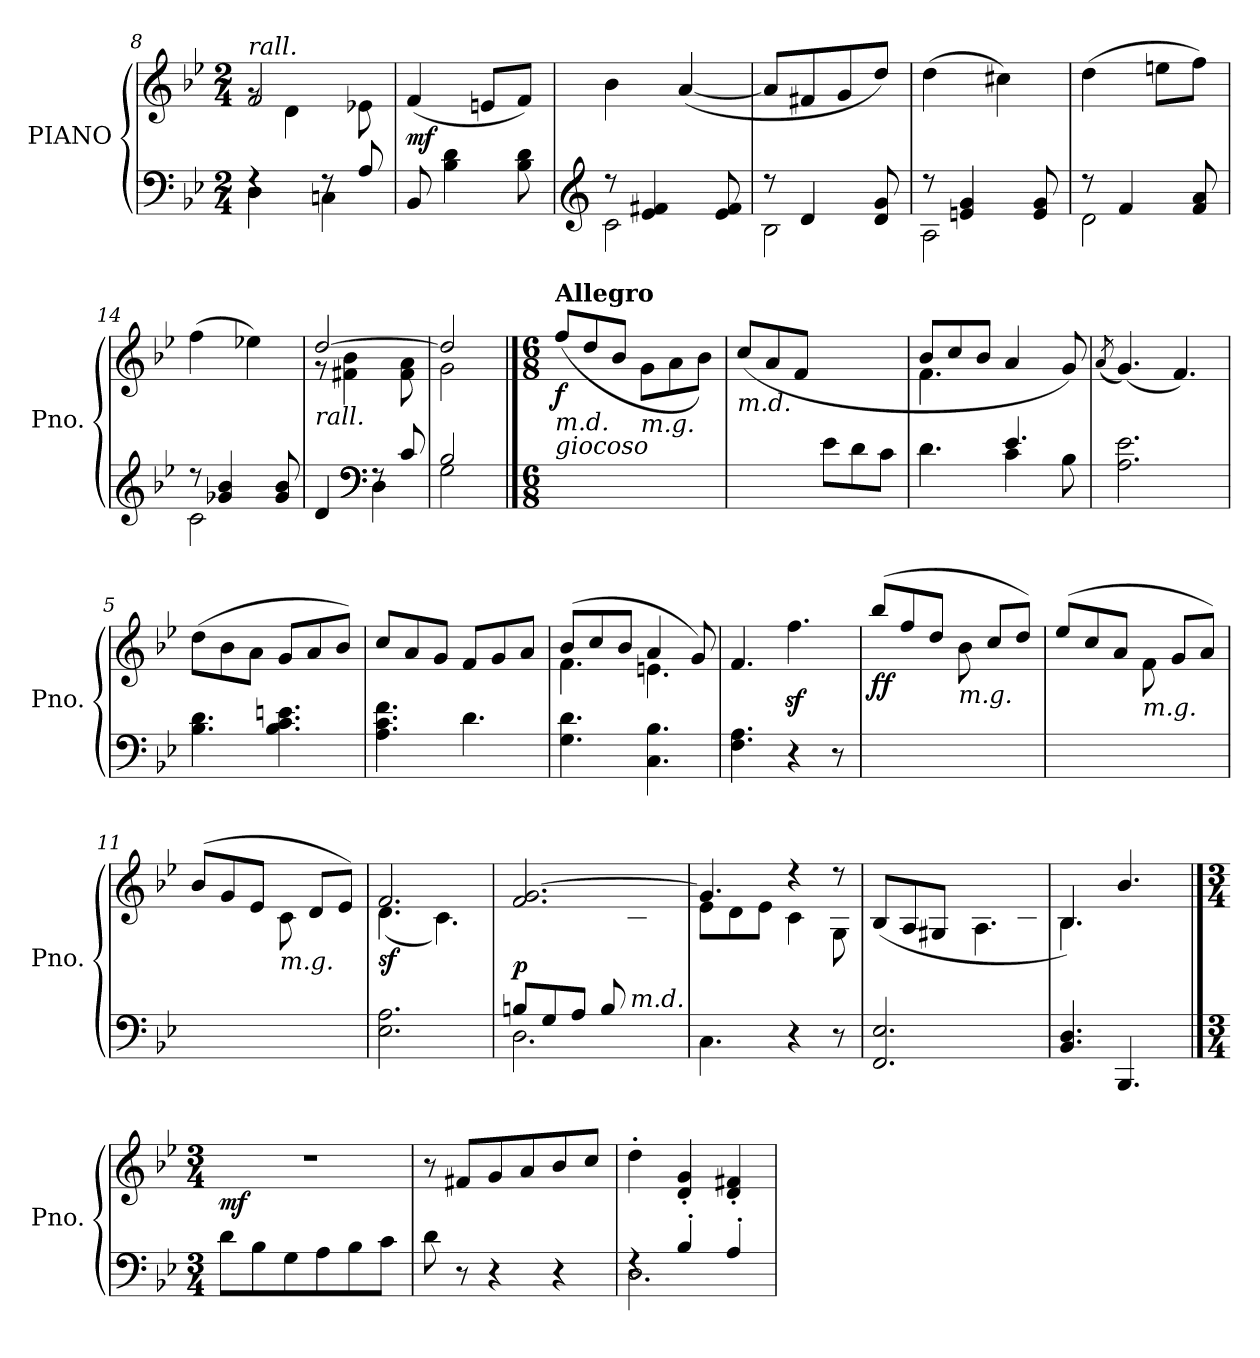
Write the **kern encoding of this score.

**kern	**kern	**dynam
*part1	*part1	*part1
*staff2	*staff1	*staff1/2
*I"PIANO	*	*
*I'Pno.	*	*
*clefF4	*clefG2	*
*k[b-e-]	*k[b-e-]	*
*M2/4	*M2/4	*
=8	=8	=8
*^	*^	*
!	!	!LO:TX:a:i:t=rall.	!	!
4rF	4D\	2f/	8rg	.
.	.	.	4d\	.
8rF	4Cn\	.	.	.
8A/	.	.	8e-X\	.
*v	*v	*	*	*
=9	=9	=9	=9
!	!LO:TX:a:i:t=a tempo	!	!
!	!	!	!LO:DY:b
*	*v	*v	*
8BB-/	(<4f/	mf
4B-\ 4d\	.	.
.	8en/L	.
8B-\ 8d\	8f/J)	.
=10	=10	=10
*clefG2	*	*
*^	*	*
8r	2c\	4b-\	.
4e-/ 4f#X/	.	.	.
.	.	(<[4a/	.
8e-/ 8f#/	.	.	.
!!LO:PB:g=z
=11	=11	=11	=11
8r	2B-\	8a/L]	.
4d/	.	8f#X/	.
.	.	8g/	.
8d/ 8g/	.	8dd/J)	.
=12	=12	=12	=12
8r	2A\	(>4dd\	.
4en/ 4g/	.	.	.
.	.	4cc#X\)	.
8e/ 8g/	.	.	.
=13	=13	=13	=13
8r	2d\	(>4dd\	.
4f/	.	.	.
.	.	8een\L	.
8f/ 8a/	.	8ff\J)	.
=14	=14	=14	=14
8r	2c\	(>4ff\	.
4g-X/ 4b-/	.	.	.
.	.	4ee-X\)	.
8g-/ 8b-/	.	.	.
=15	=15	=15	=15
*	*	*^	*
!	!	!LO:TX:b:i:t=rall.	!	!
4ryy	4d/	[2dd/	8r	.
.	.	.	4f#X\ 4b-\	.
*clefF4	*	*	*	*
8rF	4D\	.	.	.
8c/	.	.	8f#\ 8a\	.
=16	=16	=16	=16	=16
2B-/	2G\	2dd/]	2g\	.
*v	*v	*	*	*
!!LO:LB:g=z	!!
==1	==1	==1	==1
*M6/8	*M6/8	*	*
*^	*	*	*
!	!	!LO:TX:a:B:t=Allegro	!	!
!	!	!LO:TX:b:i:t=m.d.	!	!
!	!	!LO:TX:b:i:t=giocoso	!	!
!	!	!	!	!LO:DY:b
*v	*v	*	*	*
4.ryy	(>8ff/L	4.ryy	f
.	8dd/	.	.
.	8b-/J	.	.
!	!LO:TX:b:i:t=m.g.	!	!
4.ryy	4.ryy	8g\L	.
.	.	8a\	.
.	.	8b-\J)	.
=2	=2	=2	=2
*^	*	*	*
!	!	!LO:TX:b:i:t=m.d.	!	!
4.ryy	4.ryy	4ryy	(>8cc>/L	.
.	.	.	8a>/	.
.	.	8ryy	8f>/J	.
8e-<\L	8ryy	4.ryy	4.ryy	.
8d\	4ryy	.	.	.
(<8c<\J	.	.	.	.
=3	=3	=3	=3	=3
4.d\	4.ryy	8b-/L	4.f\	.
.	.	8cc/	.	.
.	.	8b-/J	.	.
4.e-/	4c\	4a/	8ryy	.
.	.	.	4ryy	.
.	8B-\	8g/)	.	.
*v	*v	*	*	*
*	*v	*v	*
!!LO:LB:g=z
=4	=4	=4
.	(<8qa/	.
2.A\ 2.e-\	(<4.g/)	.
.	4.f/)	.
=5	=5	=5
4.B-\ 4.d\	(>8dd\L	.
.	8b-\	.
.	8a\J	.
4.B-\ 4.c\ 4.en\	8g/L	.
.	8a/	.
.	8b-/J)	.
=6	=6	=6
4.A\ 4.c\ 4.f\	8cc/L	.
.	8a/	.
.	8g/J	.
4.d\	8f/L	.
.	8g/	.
.	8a/J)	.
=7	=7	=7
*	*^	*
4.G\ 4.d\	(>8b-/L	4.f\	.
.	8cc/	.	.
.	8b-/J	.	.
4.C\ 4.B-\	4a/	4.en\	.
.	8g/)	.	.
*	*v	*v	*
!!LO:LB:g=z
=8	=8	=8
4.F\ 4.A\	4.f/	.
4r	4.ffz<\	.
8r	.	.
=9	=9	=9
!	!	!LO:DY:b
2.ryy	(>8bb-/L	ff
.	8ff/	.
.	8dd/J	.
!	!LO:TX:b:i:t=m.g.	!
.	8b-<\	.
.	8cc/L	.
.	8dd/J)	.
=10	=10	=10
2.ryy	(>8ee-/L	.
.	8cc/	.
.	8a/J	.
!	!LO:TX:b:i:t=m.g.	!
.	8f<\	.
.	8g/L	.
.	8a/J)	.
=11	=11	=11
2.ryy	(>8b-/L	.
.	8g/	.
.	8e-/J	.
!	!LO:TX:b:i:t=m.g.	!
.	8c<\	.
.	8d/L	.
.	8e-/J)	.
!!LO:LB:g=z
=12	=12	=12
*	*^	*
!	!	!	!LO:DY:b
2.E-\ 2.A\	2.f/	(<4.d\	sf
.	.	4.c\)	.
=13	=13	=13	=13
*^	*	*	*
!	!	!	!	!LO:DY:b
(<8Bn/L	2.D\	2.f/ [2.g/	2ryy	p
8G/	.	.	.	.
8A/J	.	.	.	.
8B/L	.	.	.	.
!LO:TX:a:i:t=m.d.	!	!	!	!
4ryy	.	.	8c\	.
.	.	.	8d\J	.
*v	*v	*	*	*
=14	=14	=14	=14
4.C\	4.g/]	8e-\L	.
.	.	8d\	.
.	.	8e-\J	.
4r	4r	4c\)	.
8r	8r	8G\	.
=15	=15	=15	=15
2.FF/ 2.E-/	(>8B-/L	4.ryy	.
.	8A/	.	.
.	8G#X/J	.	.
.	8A/Lyy	4.A\	.
.	8d/	.	.
.	8c/J	.	.
=16	=16	=16	=16
4.BB-/ 4.D/	4.B-/)	4.B-\	.
4.BBB-/	4.b-/	8ryy	.
.	.	4ryy	.
*	*v	*v	*
!!LO:LB:g=z
==1	==1	==1
*M3/4	*M3/4	*
*	*^	*
!	!LO:TX:a:B:t=Scherzando	!	!
!	!	!	!LO:DY:b
*	*v	*v	*
(>8d\L	2.r	mf
8B-\	.	.
8G\	.	.
8A\	.	.
8B-\	.	.
8c\J	.	.
=2	=2	=2
8d\	8r	.
8r	8f#X/L	.
4r	8g/	.
.	8a/	.
4r	8b-/	.
.	8cc/J	.
=3	=3	=3
*^	*	*
4rF	2.D\	4dd'\)	.
4B-'/	.	4d/' 4g/'	.
4A'/	.	4d/' 4f#X/'	.
*v	*v	*	*
=	=	=
*-	*-	*-
